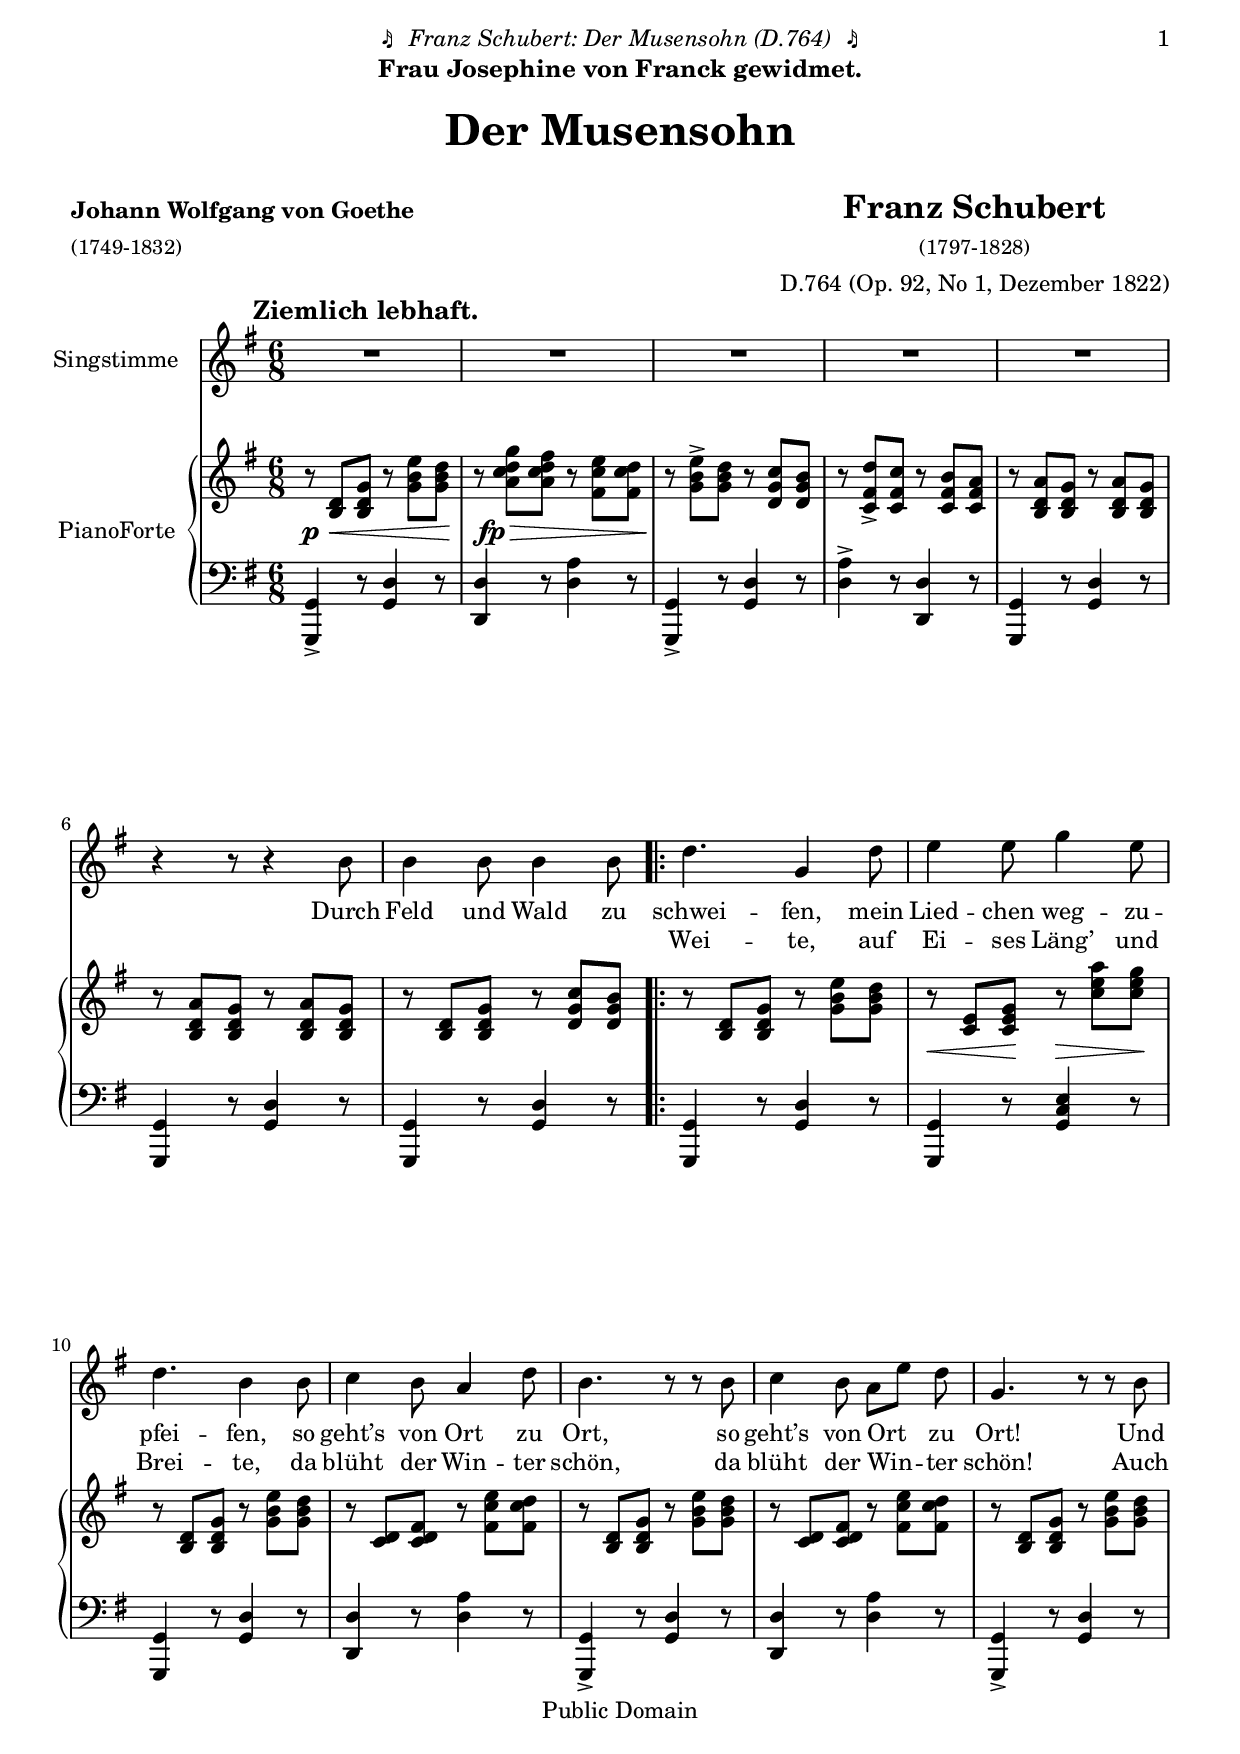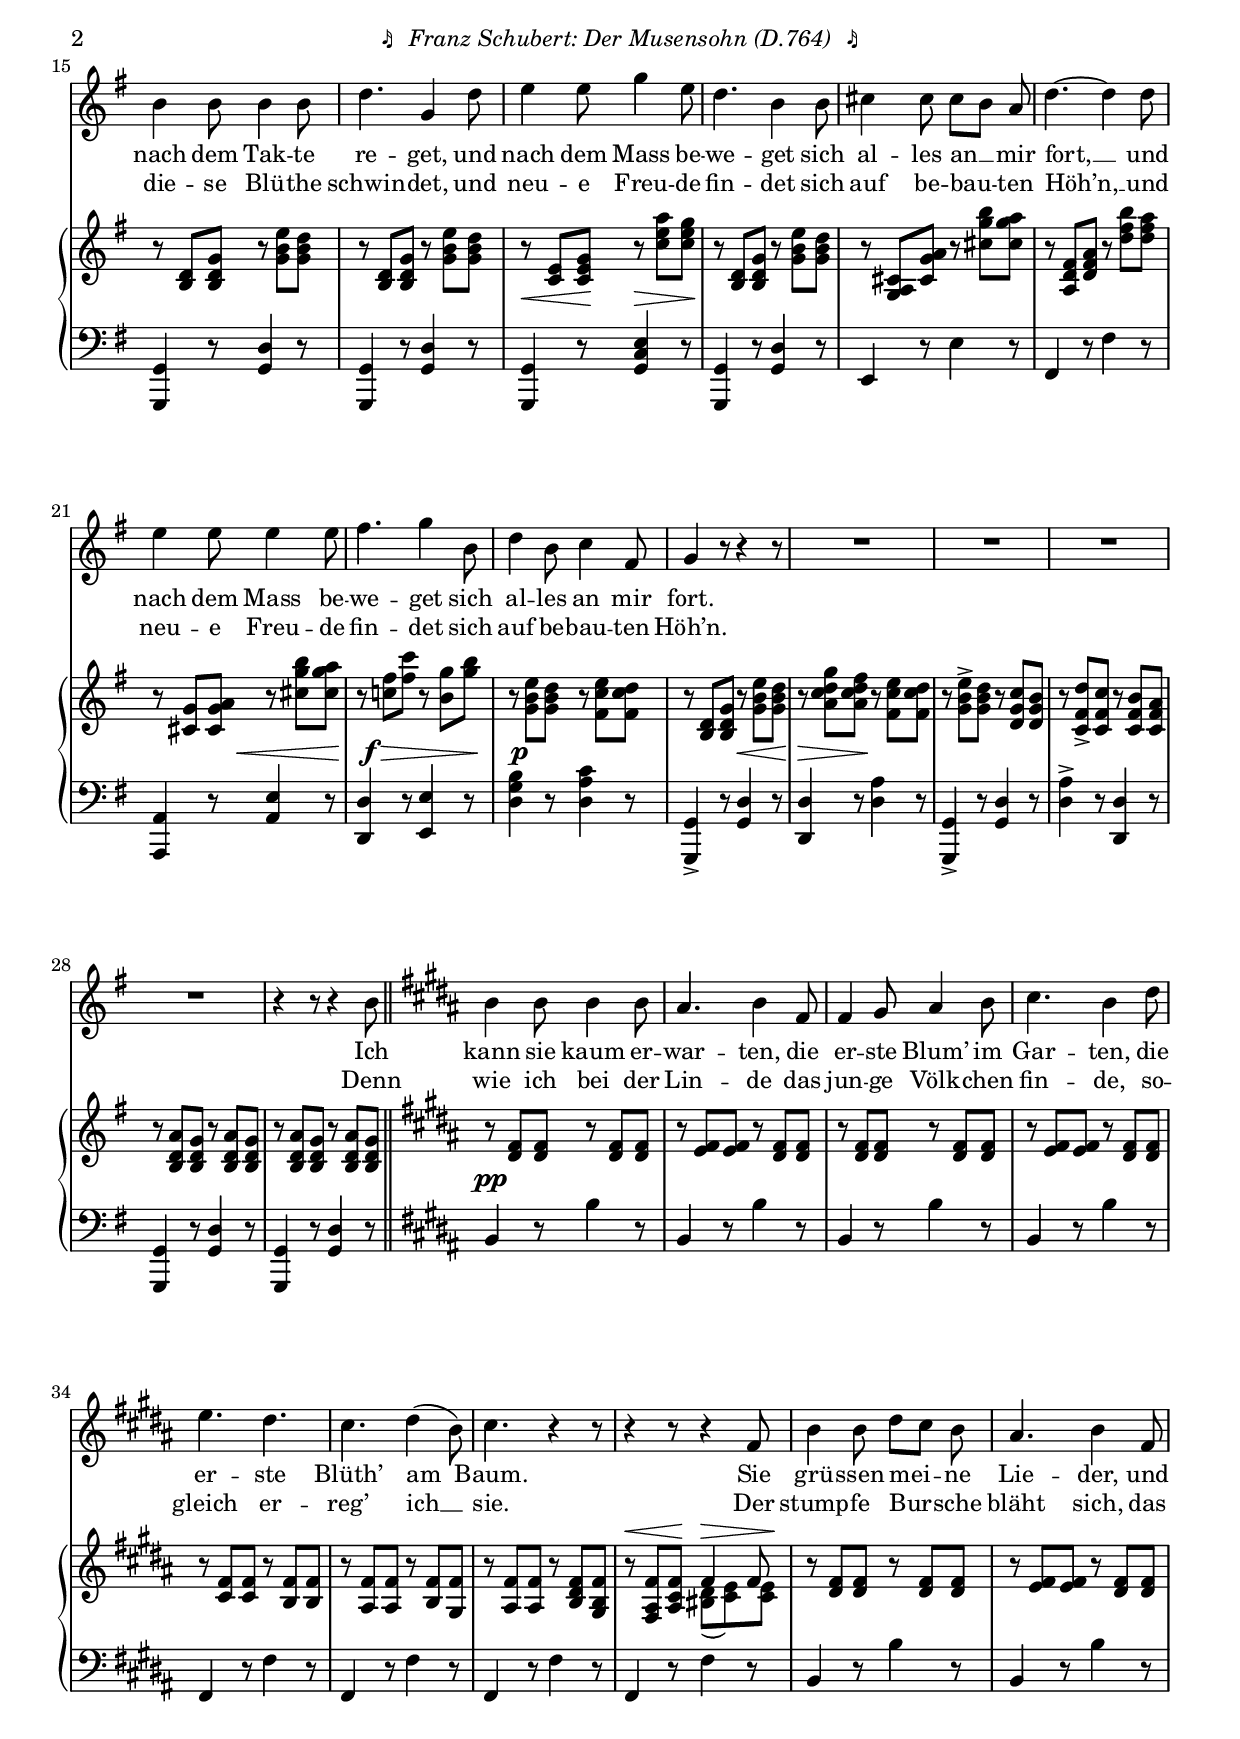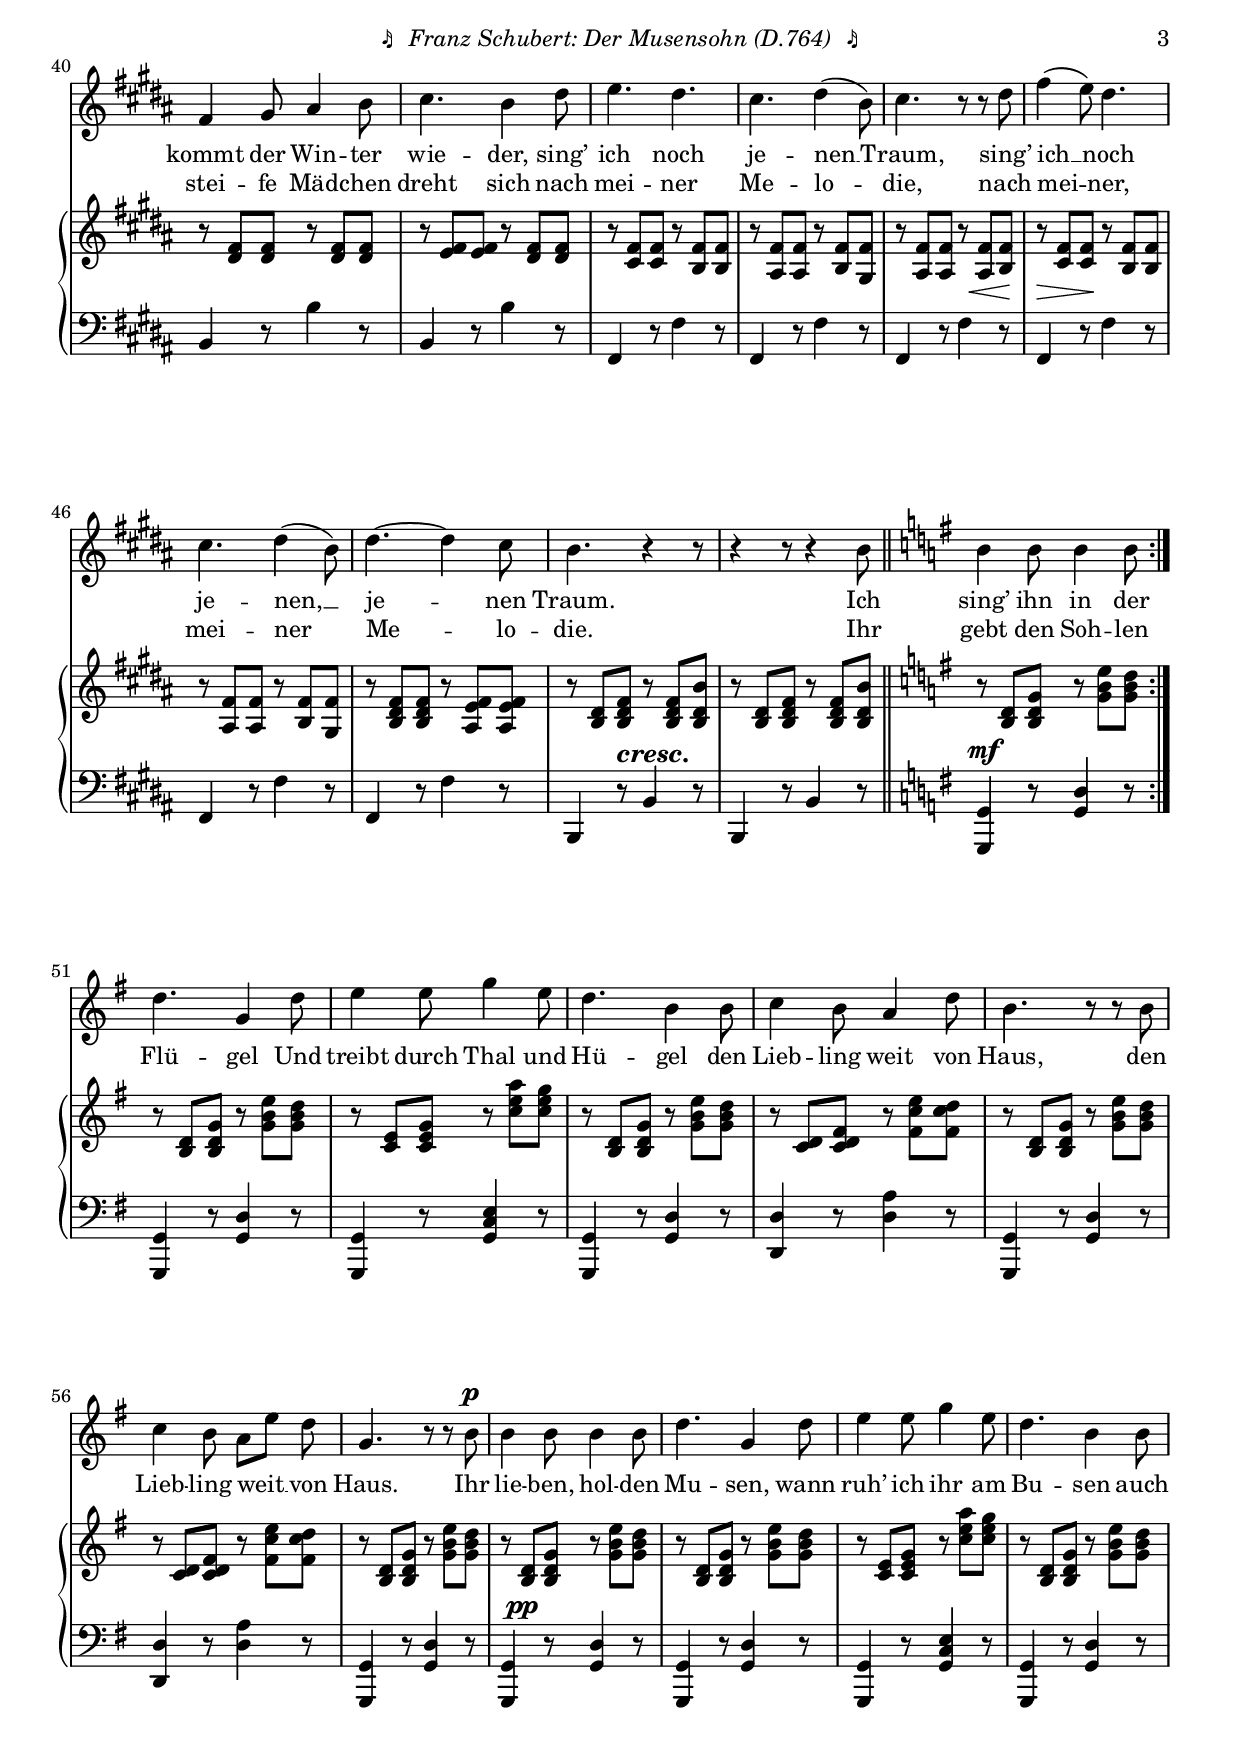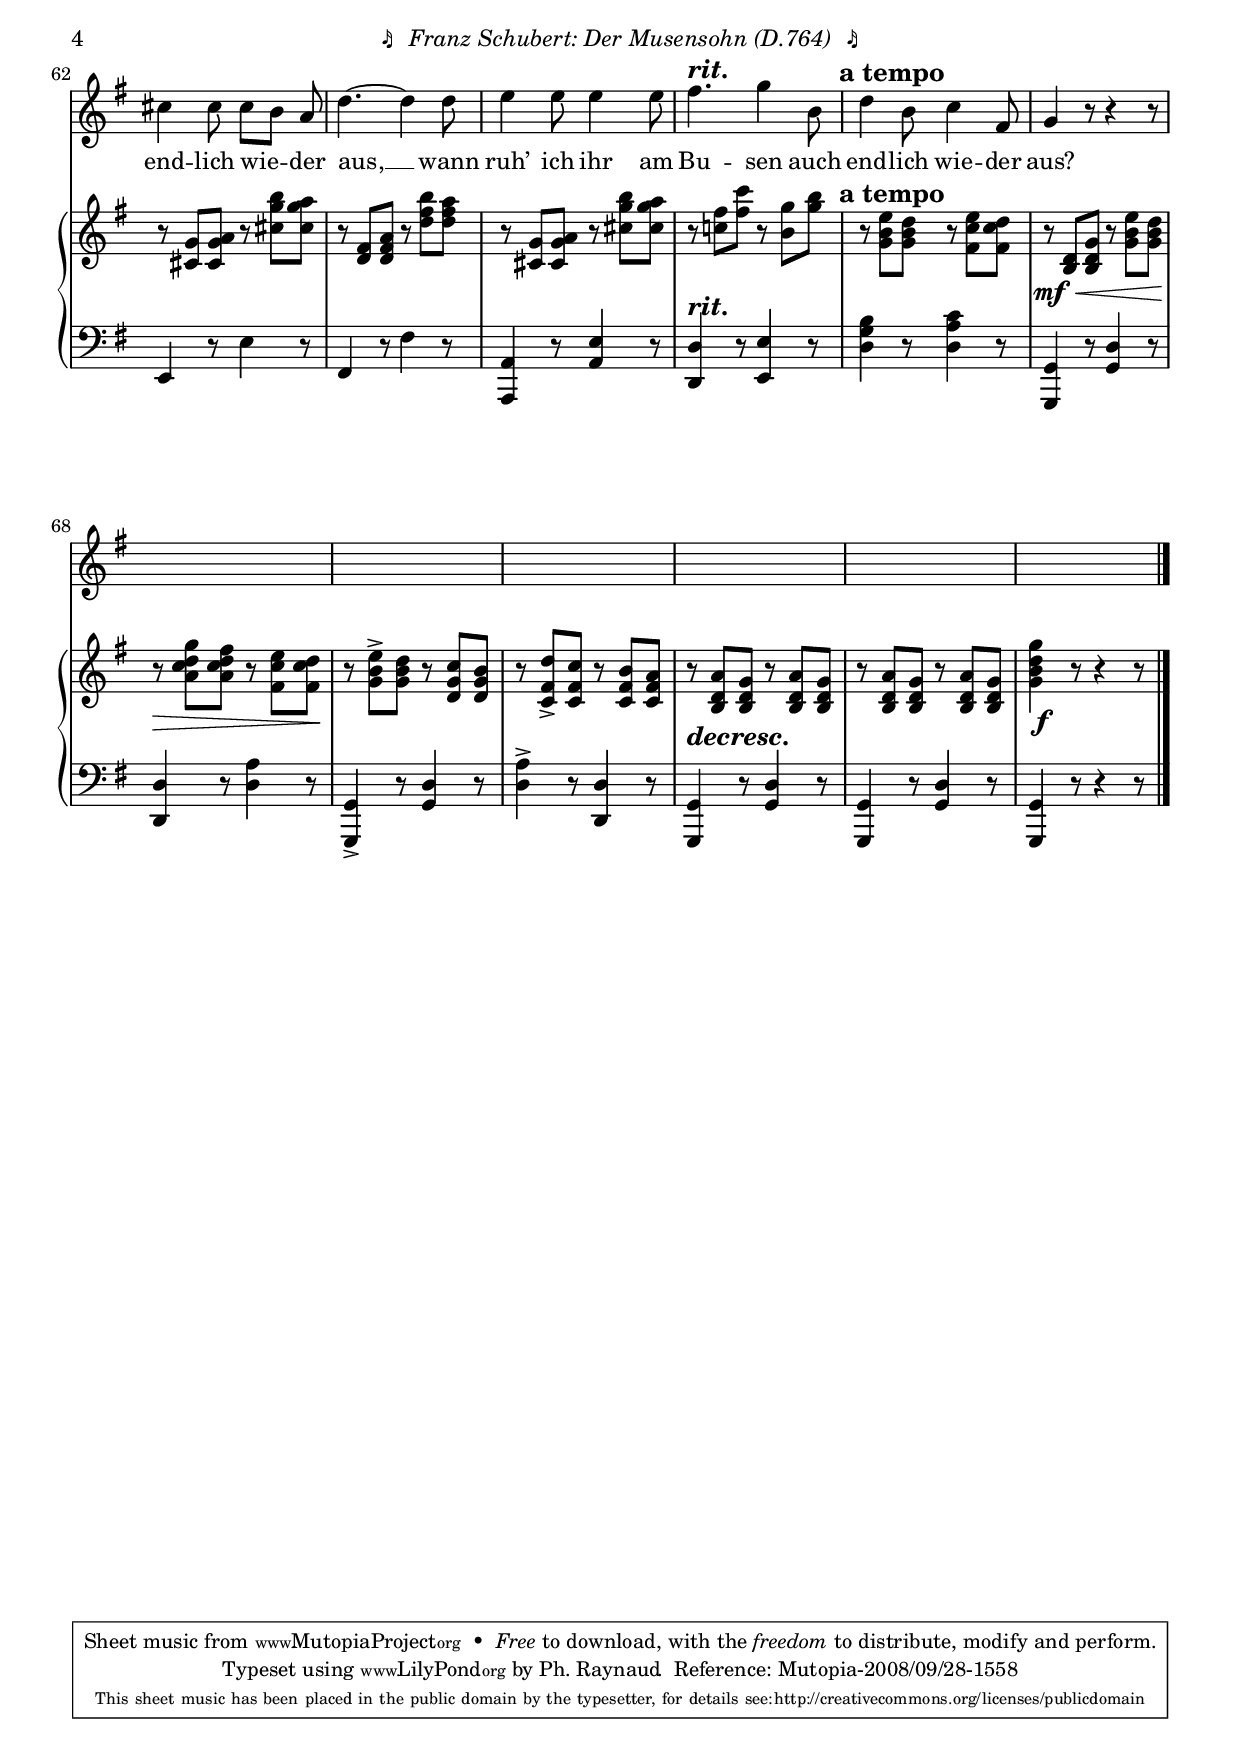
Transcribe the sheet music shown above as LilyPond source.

%%%%%%%%%%%%%%%%%%%%%%%%%%%%%%%%%%%%%%%%%%%%%%%%%%%%%%%%%%%%%%%%%%%%%%%%%%%%%%%%%%%%%%%%%%%%%%%%%%%%%%%%%%%%%%%%%%%%%%%%
%
%                                        FICHIER SchubertF-D764-DerMusensohn.ly
%
%%%%%%%%%%%%%%%%%%%%%%%%%%%%%%%%%%%%%%%%%%%%%%%%%%%%%%%%%%%%%%%%%%%%%%%%%%%%%%%%%%%%%%%%%%%%%%%%%%%%%%%%%%%%%%%%%%%%%%%%
%
%             FRANZ SCHUBERT: Gesang "Der Musensohn", für eine Singstimme mit Klavierbegleitung
%                                       AVEC SORTIES PARTITION ET MIDI SEPAREES
%                                                  
%%%%%%%%%%%%%%%%%%%%%%%%%%%%%%%%%%%%%%%%%%%%%%%%%%%%%%%%%%%%%%%%%%%%%%%%%%%%%%%%%%%%%%%%%%%%%%%%%%%%%%%%%%%%%%%%%%%%%%%%

\version "2.11.57"
\include "italiano.ly"

\paper {
%#(set-paper-size "a4")
%#(set-paper-size "letter")

line-width = 186\mm
#(define left-margin (/ (- paper-width  (* 186 mm)) 2))
 indent = 22\mm
 oddHeaderMarkup  = \markup \fill-line {
  " " { \italic "♫  Franz Schubert: Der Musensohn (D.764)  ♫" }  \fromproperty #'page:page-number-string }
 evenHeaderMarkup =  \markup \fill-line {
  \fromproperty #'page:page-number-string { \italic "♫  Franz Schubert: Der Musensohn (D.764)  ♫" } " " }
#(ly:set-option 'point-and-click #f)
}

\header {
 dedication = \markup \center-column { \fontsize #0.5 \bold "Frau Josephine von Franck gewidmet." " " }
 title = \markup { \fontsize #1.5 "Der Musensohn" }
 subsubtitle = " "
 poet = \markup { \column {
  \line { \bold "Johann Wolfgang von Goethe" }
  \line { \small "(1749-1832)" } } }
 composer = \markup \center-column { \fontsize #3 \bold "Franz Schubert" \small "(1797-1828)" "D.764 (Op. 92, No 1, Dezember 1822)" }
% MUTOPIA
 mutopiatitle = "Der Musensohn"
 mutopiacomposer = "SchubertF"
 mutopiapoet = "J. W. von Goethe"
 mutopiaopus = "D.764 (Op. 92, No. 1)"
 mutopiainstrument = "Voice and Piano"
 date = "1822"
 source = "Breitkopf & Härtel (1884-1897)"
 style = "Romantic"
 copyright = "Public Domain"
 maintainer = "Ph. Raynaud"
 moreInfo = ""
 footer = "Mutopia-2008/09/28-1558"
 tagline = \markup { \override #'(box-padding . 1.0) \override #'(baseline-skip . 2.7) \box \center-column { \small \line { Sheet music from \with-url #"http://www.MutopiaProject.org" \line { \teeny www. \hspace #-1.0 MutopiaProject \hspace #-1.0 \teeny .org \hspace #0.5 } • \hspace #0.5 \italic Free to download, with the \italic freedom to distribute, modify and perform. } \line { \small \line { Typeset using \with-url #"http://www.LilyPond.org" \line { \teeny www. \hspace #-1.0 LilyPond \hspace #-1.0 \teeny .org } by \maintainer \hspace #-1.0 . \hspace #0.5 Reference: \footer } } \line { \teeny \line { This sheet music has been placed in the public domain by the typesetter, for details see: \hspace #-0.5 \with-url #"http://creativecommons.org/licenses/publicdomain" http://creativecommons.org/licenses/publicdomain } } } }
}

%%%%%%%%%%%%%%%%%%%%%%%%%%%%%%%%%%%%%%%%%%%%%%%%%%%%%%%%%%%%%%%%%%%%%%%%%%%%%%%%%%%%%%%%%%%%%%%%%%%%%%%%%%%%%%%%%%%%%%%%
%
%                                           STRUCTURE GENERALE DU FICHIER
%
%  Les sorties Partition et Midi sont dissociées (le volume de la sortie Midi a été affiné).
%  Des "\break" ont été introduits pour unifier les deux formats de sortie PDF
%
%  -  IDENTIFICATEURS DE FONCTIONS
%  A. POÈME
%  B. CHANT: B1: Notes B2: dynamiques
%  C. PIANO: C1: Notes PIANO HAUT  C2: Notes PIANO BAS  C3: Dynamiques partition  C4: Dynamiques midi
%  D. SORTIE PARTITION
%  E. SORTIE MIDI
%
%%%%%%%%%%%%%%%%%%%%%%%%%%%%%%%%%%%%%%%%%%%%%%%%%%%%%%%%%%%%%%%%%%%%%%%%%%%%%%%%%%%%%%%%%%%%%%%%%%%%%%%%%%%%%%%%%%%%%%%%

%%%%%%%%%%%%%%%%%%%%%%%%%%%%%%%%%%%%%%%%%%%%%%%%%%%%%%%%%%%%%%%%%%%%%%%%%%%%%%%%%%%%%%%%%%%%%%%%%%%%%%%%%%%%%%%%%%%%%%%%
%                                           IDENTIFICATEURS DE FONCTIONS
%%%%%%%%%%%%%%%%%%%%%%%%%%%%%%%%%%%%%%%%%%%%%%%%%%%%%%%%%%%%%%%%%%%%%%%%%%%%%%%%%%%%%%%%%%%%%%%%%%%%%%%%%%%%%%%%%%%%%%%%

%----- TEMPI
TEMPOBASE = \tempo 8=320
TEMPORIT  = \tempo 8=240
TEMPOFIN  = \tempo 8=120
%----- TONALITÉS ET MESURES
KEYA  = { \key sol \major }
KEYB  = { \key si \major }
TIME  = { \time 6/8 }
%----- MOUVEMENT
MOVEMENT = \markup { \bold \large { \hspace #-5 "Ziemlich lebhaft." } }
ATEMPO   = \markup { \bold \large { \hspace #-2 "a tempo" } }
%----- INSTRUMENTS
ICHANT = {
 \set Staff.midiInstrument = "oboe"
 \set Staff.midiMinimumVolume = #0
 \set Staff.midiMaximumVolume = #1
}
IPIANOHAUT = {
 \set Staff.midiInstrument = "acoustic grand"
 \set Staff.midiMinimumVolume = #0
 \set Staff.midiMaximumVolume = #0.8
}
IPIANOBAS = {
 \set Staff.midiInstrument = "bright acoustic"
 \set Staff.midiMinimumVolume = #0
 \set Staff.midiMaximumVolume = #0.9
}
%----- CRESCENDO et MARKUP
CRESCM    = \markup { \large \bold \italic "cresc." }
DECRESCM  = \markup { \large \bold \italic "decresc." }
RIT       = \markup { \large \bold \italic "rit." }
%----- REPOSITIONNEMENT DES DYNAMIQUES
DYNEXO =
 #(define-music-function (parser location beg-end) (pair?)
 #{ \once \override DynamicText #'extra-offset = #$beg-end #})
PINEXO =
 #(define-music-function (parser location beg-end) (pair?)
 #{ \once \override Hairpin #'extra-offset = #$beg-end #})

%%%%%%%%%%%%%%%%%%%%%%%%%%%%%%%%%%%%%%%%%%%%%%%%%%%%%%%%%%%%%%%%%%%%%%%%%%%%%%%%%%%%%%%%%%%%%%%%%%%%%%%%%%%%%%%%%%%%%%%%
%                                           A. POEME
%%%%%%%%%%%%%%%%%%%%%%%%%%%%%%%%%%%%%%%%%%%%%%%%%%%%%%%%%%%%%%%%%%%%%%%%%%%%%%%%%%%%%%%%%%%%%%%%%%%%%%%%%%%%%%%%%%%%%%%%

poemeA = \lyricmode {
\set fontSize = #-.5
Durch Feld und Wald zu schwei -- fen,
mein Lied -- chen weg -- zu -- pfei -- fen,
so geht’s von Ort zu Ort, so geht’s von Ort zu Ort!
Und nach dem Tak -- te re -- get,
und nach dem Mass be -- we -- get
sich al -- les an __ mir fort, __
und nach dem Mass be -- we -- get
sich al -- les an mir fort.

Ich kann sie kaum er -- war -- ten,
die er -- ste Blum’ im Gar -- ten,
die er -- ste Blüth’ am Baum.
Sie grü -- ssen mei -- ne Lie -- der,
und kommt der Win -- ter wie -- der,
sing’ ich noch je -- nen __ Traum,
sing’ ich __ noch je -- nen, __ je -- nen Traum.

Ich sing’ ihn in der
}

poemeB = \lyricmode {
\set fontSize = #-.5

" "  " "  " "  " "  " " Wei -- te,
auf Ei -- ses Läng’ und Brei -- te,
da blüht der Win -- ter schön, da blüht der Win -- ter schön!
Auch die -- se Blü -- the schwin -- det,
und neu -- e Freu -- de fin -- det
sich auf be -- bau -- ten Höh’n, __
und neu -- e Freu -- de fin -- det
sich auf be -- bau -- ten Höh’n.

Denn wie ich bei der Lin -- de
das jun -- ge Völk -- chen fin -- de,
so -- gleich er -- reg’ ich __ sie.
Der stump -- fe Bur -- sche bläht sich,
das stei -- fe Mäd -- chen dreht sich
nach mei -- ner Me -- lo -- die,
nach mei -- ner, mei -- ner Me -- lo -- die.

Ihr gebt den Soh -- len
}

poemeC = \lyricmode {
\set fontSize = #-.5

Flü -- gel
Und treibt durch Thal und Hü -- gel
den Lieb -- ling weit von Haus, den Lieb -- ling weit __ von Haus.
Ihr lie -- ben, hol -- den Mu -- sen,
wann ruh’ ich ihr am Bu -- sen
auch end -- lich wie -- der aus, __
wann ruh’ ich ihr am Bu -- sen
auch end -- lich wie -- der aus?
}


%%%%%%%%%%%%%%%%%%%%%%%%%%%%%%%%%%%%%%%%%%%%%%%%%%%%%%%%%%%%%%%%%%%%%%%%%%%%%%%%%%%%%%%%%%%%%%%%%%%%%%%%%%%%%%%%%%%%%%%%
%                                           B1. CHANT : NOTES
%%%%%%%%%%%%%%%%%%%%%%%%%%%%%%%%%%%%%%%%%%%%%%%%%%%%%%%%%%%%%%%%%%%%%%%%%%%%%%%%%%%%%%%%%%%%%%%%%%%%%%%%%%%%%%%%%%%%%%%%

chantA = \relative do'' {
%--- 1
R2.*5 \break
r4 r8 r4 si8
si4 si8 si4 si8
}

chantB = \relative do'' {
%--- 8
\bar "|:"
re4. sol,4 re'8
mi4 mi8 sol4 mi8 \break
re4. si4 si8
do4 si8 la4 re8
si4. r8 r si
%--- 13
do4 si8 la[ mi'] re
sol,4. r8 r si
si4 si8 si4 si8
re4. sol,4 re'8
mi4 mi8 sol4 mi8
re4. si4 si8
%--- 19
dod4 dod8 dod[ si] la
re4.~ re4 re8
mi4 mi8 mi4 mi8
fad4. sol4 si,8
re4 si8 do4 fad,8
sol4 r8 r4 r8
%--- 25
R2.*4
r4 r8 r4 si8
%--- 30
\bar "||" \KEYB
si4 si8 si4 si8
lad4. si4 fad8
fad4 sold8 lad4 si8
dod4. si4 red8
mi4. red
%--- 35
dod4. red4( si8)
dod4. r4 r8
r4 r8 r4 fad,8
si4 si8 red[ dod] si
lad4. si4 fad8
%--- 40
fad4 sold8 lad4 si8
dod4. si4 red8
mi4. red
dod4. red4( si8)
dod4. r8 r red
fad4( mi8) red4.
%--- 46
dod4. red4( si8)
red4.~ red4 dod8
si4. r4 r8
r4 r8 r4 si8
\bar "||" \KEYA
si4 si8 si4 si8 \break
}

chantC = \relative do'' {
%--- 51
\bar ":|"
re4. sol,4 re'8
mi4 mi8 sol4 mi8
re4. si4 si8
do4 si8 la4 re8
si4. r8 r si
%--- 56
do4 si8 la[ mi'] re
sol,4. r8 r si
si4 si8 si4 si8
re4. sol,4 re'8
mi4 mi8 sol4 mi8
re4. si4 si8
%--- 62
dod4 dod8 dod[ si] la
re4.~ re4 re8
mi4 mi8 mi4 mi8
fad4. sol4 si,8
re4 si8 do4 fad,8
sol4 r8 r4 r8
%--- 68-73
s2.*6
\bar "|."
}

chantPart = { \chantA \chantB \chantC }
chantMidi = { \chantA \chantB \chantB \chantC }

%%%%%%%%%%%%%%%%%%%% RÉSUMÉ PARTITION
notePartChant = {
 \clef treble
 \KEYA \TIME
 \set autoBeaming = ##f
 s1*0 ^\MOVEMENT
 \set Staff.instrumentName = "Singstimme "
 \chantPart
}

%%%%%%%%%%%%%%%%%%%% RÉSUMÉ MIDI
noteMidiChant = {
 \KEYA \TIME
 \ICHANT
 \chantMidi
}


%%%%%%%%%%%%%%%%%%%%%%%%%%%%%%%%%%%%%%%%%%%%%%%%%%%%%%%%%%%%%%%%%%%%%%%%%%%%%%%%%%%%%%%%%%%%%%%%%%%%%%%%%%%%%%%%%%%%%%%%
%                                           B2. CHANT : DYNAMIQUES PARTITION/MIDI
%%%%%%%%%%%%%%%%%%%%%%%%%%%%%%%%%%%%%%%%%%%%%%%%%%%%%%%%%%%%%%%%%%%%%%%%%%%%%%%%%%%%%%%%%%%%%%%%%%%%%%%%%%%%%%%%%%%%%%%%

%%%%%%%%%%%%%%%%%%%% PARTITION
dynPartChant = {
\dynamicUp
%--- 1-56
s2.*56
%--- 57
s4. s4 s8\p
%--- 58-64
s2.*7
%--- 65
s2.^\RIT
s2.^\ATEMPO
%--- 67-73
s2.*7
}

%%%%%%%%%%%%%%%%%%%% MIDI

dynMidiChantA = {
%--- 1
\TEMPOBASE
s2.\p
s2.*6
}

dynMidiChantBA = {
%--- 8
s2.\p
s2.*20
%--- 29
s4. s4 s8\pp
s2.*19
%--- 49
s2.\p
s2.
}

dynMidiChantBB = {
%--- 8
s2.\p
s2.*20
%--- 29
s4. s4 s8\pp
s2.*19
%--- 49
s4. s4 s8\mf
s2.
}

dynMidiChantC = {
%--- 51
s2.*6
%--- 57
s4. s4 s8\p
s2.*7
%--- 65
\TEMPORIT s2.
\TEMPOBASE s2.
%--- 67-73
s2.*6
\TEMPOFIN s2.
}

dynMidiChant = { \dynMidiChantA \dynMidiChantBA \dynMidiChantBB \dynMidiChantC }

%%%%%%%%%%%%%%%%%%%%%%%%%%%%%%%%%%%%%%%%%%%%%%%%%%%%%%%%%%%%%%%%%%%%%%%%%%%%%%%%%%%%%%%%%%%%%%%%%%%%%%%%%%%%%%%%%%%%%%%%
%                                           C1. PIANO HAUT : NOTES
%%%%%%%%%%%%%%%%%%%%%%%%%%%%%%%%%%%%%%%%%%%%%%%%%%%%%%%%%%%%%%%%%%%%%%%%%%%%%%%%%%%%%%%%%%%%%%%%%%%%%%%%%%%%%%%%%%%%%%%%

pianoHautA = \relative do' {
%--- 1
r8 <si re>[ <si re sol>] r <sol' si mi>[ <sol si re>]
r <la do re sol>[ <la do re fad>] r <fad do' mi>[ <fad do' re>]
r <sol si mi>->[ <sol si re>] r <re sol do>[ <re sol si>]
r <do fad re'>->[ <do fad do'>] r <do fad si>[ <do fad la>]
r <si re la'>[ <si re sol>] r <si re la'>[ <si re sol>]
r <si re la'>[ <si re sol>] r <si re la'>[ <si re sol>]
%--- 7
r <si re>[ <si re sol>] r <re sol do>[ <re sol si>]
}

pianoHautB = \relative do' {
%--- 8
r8 <si re>[ <si re sol>] r <sol' si mi>[ <sol si re>]
r <do, mi>[ <do mi sol>] r <do' mi la>[ <do mi sol>]
r <si, re>[ <si re sol>] r <sol' si mi>[ <sol si re>]
r <do, re>[ <do re fad>] r <fad do' mi>[ <fad do' re>]
r <si, re>[ <si re sol>] r <sol' si mi>[ <sol si re>]
%--- 13
r <do, re>[ <do re fad>] r <fad do' mi>[ <fad do' re>]
r <si, re>[ <si re sol>] r <sol' si mi>[ <sol si re>]
r <si, re>[ <si re sol>] r <sol' si mi>[ <sol si re>]
r <si, re>[ <si re sol>] r <sol' si mi>[ <sol si re>]
r <do, mi>[ <do mi sol>] r <do' mi la>[ <do mi sol>]
r <si, re>[ <si re sol>] r <sol' si mi>[ <sol si re>]
%--- 19
r <la, dod sol>[ <dod sol' la>] r <dod' sol' si>[ <dod sol' la>]
r <la, re fad>[ <re fad la>] r <re' fad si>[ <re fad la>]
r <dod, sol'>[ <dod sol' la>] r <dod' sol' si>[ <dod sol' la>]
r <do! fad>[ <fad do'>] r <si, sol'>[ <sol' si>]
r <sol, si mi>[ <sol si re>] r <fad do' mi>[ <fad do' re>]
r <si, re>[ <si re sol>] r <sol' si mi>[ <sol si re>]
%--- 25
r <la do re sol>[ <la do re fad>] r <fad do' mi>[ <fad do' re>]
r <sol si mi>->[ <sol si re>] r <re sol do>[ <re sol si>]
r <do fad re'>->[ <do fad do'>] r <do fad si>[ <do fad la>]
r <si re la'>[ <si re sol>] r <si re la'>[ <si re sol>]
r <si re la'>[ <si re sol>] r <si re la'>[ <si re sol>]
%--- 30
\KEYB
r <red fad>[ <red fad>] r <red fad>[ <red fad>]
r <mi fad>[ <mi fad>] r <red fad>[ <red fad>]
r <red fad>[ <red fad>] r <red fad>[ <red fad>]
r <mi fad>[ <mi fad>] r <red fad>[ <red fad>]
r <dod fad>[ <dod fad>] r <si fad'>[ <si fad'>]
%--- 35
r <lad fad'>[ <lad fad'>] r <si fad'>[ <sold fad'>]
r <lad fad'>[ <lad fad'>] r <si red fad>[ <sold si fad'>]
r <fad lad fad'>[ <lad dod fad>] << { fad'4 fad8 } \\ { <sid, red>8[( <dod mi>) <dod mi>] } >>
r <red fad>[ <red fad>] r <red fad>[ <red fad>]
r <mi fad>[ <mi fad>] r <red fad>[ <red fad>]
%--- 40
r <red fad>[ <red fad>] r <red fad>[ <red fad>]
r <mi fad>[ <mi fad>] r <red fad>[ <red fad>]
r <dod fad>[ <dod fad>] r <si fad'>[ <si fad'>]
r <lad fad'>[ <lad fad'>] r <si fad'>[ <sold fad'>]
r <lad fad'>[ <lad fad'>] r <lad fad'>[ <si fad'>]
r <dod fad>[ <dod fad>] r <si fad'>[ <si fad'>]
%--- 46
r <lad fad'>[ <lad fad'>] r <si fad'>[ <sold fad'>]
r <si red fad>[ <si red fad>] r <lad mi' fad>[ <lad mi' fad>]
r <si red>[ <si red fad>] r <si red fad>[ <si red si'>]
r <si red>[ <si red fad>] r <si red fad>[ <si red si'>]
\KEYA
r <si re>[ <si re sol>] r <sol' si mi>[ <sol si re>]
}

pianoHautC = \relative do' {
%--- 51
r8 <si re>[ <si re sol>] r <sol' si mi>[ <sol si re>]
r <do, mi>[ <do mi sol>] r <do' mi la>[ <do mi sol>]
r <si, re>[ <si re sol>] r <sol' si mi>[ <sol si re>]
r <do, re>[ <do re fad>] r <fad do' mi>[ <fad do' re>]
r <si, re>[ <si re sol>] r <sol' si mi>[ <sol si re>]
%--- 56
r <do, re>[ <do re fad>] r <fad do' mi>[ <fad do' re>]
r <si, re>[ <si re sol>] r <sol' si mi>[ <sol si re>]
r <si, re>[ <si re sol>] r <sol' si mi>[ <sol si re>]
r <si, re>[ <si re sol>] r <sol' si mi>[ <sol si re>]
r <do, mi>[ <do mi sol>] r <do' mi la>[ <do mi sol>]
r <si, re>[ <si re sol>] r <sol' si mi>[ <sol si re>]
%--- 62
r <dod, sol'>[ <dod sol' la>] r <dod' sol' si>[ <dod sol' la>]
r <re, fad>[ <re fad la>] r <re' fad si>[ <re fad la>]
r <dod, sol'>[ <dod sol' la>] r <dod' sol' si>[ <dod sol' la>]
r <do! fad>[ <fad do'>] r <si, sol'>[ <sol' si>]
r <sol, si mi>[ <sol si re>] r <fad do' mi>[ <fad do' re>]
r <si, re>[ <si re sol>] r <sol' si mi>[ <sol si re>]
%--- 68-73
r <la do re sol>[ <la do re fad>] r <fad do' mi>[ <fad do' re>]
r <sol si mi>->[ <sol si re>] r <re sol do>[ <re sol si>]
r <do fad re'>->[ <do fad do'>] r <do fad si>[ <do fad la>]
r <si re la'>[ <si re sol>] r <si re la'>[ <si re sol>]
r <si re la'>[ <si re sol>] r <si re la'>[ <si re sol>]
<sol' si re sol>4 r8 r4 r8
}

%%%%%%%%%%%%%%%%%%%% RÉSUMÉ PARTITION
notePartPianoHaut = {
 \clef treble
 \KEYA \TIME
% \set autoBeaming = ##f
 \pianoHautA \pianoHautB \pianoHautC
}

%%%%%%%%%%%%%%%%%%%% RÉSUMÉ MIDI
noteMidiPianoHaut = {
 \KEYA \TIME
 \IPIANOHAUT
 \pianoHautA \pianoHautB \pianoHautB \pianoHautC
}


%%%%%%%%%%%%%%%%%%%%%%%%%%%%%%%%%%%%%%%%%%%%%%%%%%%%%%%%%%%%%%%%%%%%%%%%%%%%%%%%%%%%%%%%%%%%%%%%%%%%%%%%%%%%%%%%%%%%%%%%
%                                           C2. PIANO BAS : NOTES
%%%%%%%%%%%%%%%%%%%%%%%%%%%%%%%%%%%%%%%%%%%%%%%%%%%%%%%%%%%%%%%%%%%%%%%%%%%%%%%%%%%%%%%%%%%%%%%%%%%%%%%%%%%%%%%%%%%%%%%%

pianoBasA = \relative do, {
%--- 1
<sol sol'>4-> r8 <sol' re'>4 r8
<re re'>4 r8 <re' la'>4 r8
<sol,, sol'>4-> r8 <sol' re'>4 r8
<re' la'>4-> r8 <re, re'>4 r8
<sol, sol'>4 r8 <sol' re'>4 r8
<sol, sol'>4 r8 <sol' re'>4 r8
%--- 7
<sol, sol'>4 r8 <sol' re'>4 r8
}

pianoBasB = \relative do, {
%--- 8
<sol sol'>4 r8 <sol' re'>4 r8
<sol, sol'>4 r8 <sol' do mi>4 r8
<sol, sol'>4 r8 <sol' re'>4 r8
<re re'>4 r8 <re' la'>4 r8
<sol,, sol'>4-> r8 <sol' re'>4 r8
%--- 13
<re re'>4 r8 <re' la'>4 r8
<sol,, sol'>4-> r8 <sol' re'>4 r8
<sol, sol'>4 r8 <sol' re'>4 r8
<sol, sol'>4 r8 <sol' re'>4 r8
<sol, sol'>4 r8 <sol' do mi>4 r8
<sol, sol'>4 r8 <sol' re'>4 r8
%--- 19
mi4 r8 mi'4 r8
fad,4 r8 fad'4 r8
<la,, la'>4 r8 <la' mi'>4 r8
<re, re'>4 r8 <mi mi'>4 r8
<re' sol si>4 r8 <re la' do>4 r8
<sol,, sol'>4-> r8 <sol' re'>4 r8
%--- 25
<re re'>4 r8 <re' la'>4 r8
<sol,, sol'>4-> r8 <sol' re'>4 r8
<re' la'>4-> r8 <re, re'>4 r8
<sol, sol'>4 r8 <sol' re'>4 r8
<sol, sol'>4 r8 <sol' re'>4 r8
%--- 30
\KEYB
si4 r8 si'4 r8
si,4 r8 si'4 r8
si,4 r8 si'4 r8
si,4 r8 si'4 r8
fad, 4 r8 fad'4 r8
%--- 35
fad, 4 r8 fad'4 r8
fad, 4 r8 fad'4 r8
fad, 4 r8 fad'4 r8
si,4 r8 si'4 r8
si,4 r8 si'4 r8
%--- 40
si,4 r8 si'4 r8
si,4 r8 si'4 r8
fad, 4 r8 fad'4 r8
fad, 4 r8 fad'4 r8
fad, 4 r8 fad'4 r8
fad, 4 r8 fad'4 r8
%--- 46
fad, 4 r8 fad'4 r8
fad, 4 r8 fad'4 r8
si,,4 r8 si'4 r8
si,4 r8 si'4 r8
\KEYA
<sol, sol'>4 r8 <sol' re'>4 r8
}

pianoBasC = \relative do, {
%--- 51
<sol sol'>4 r8 <sol' re'>4 r8
<sol, sol'>4 r8 <sol' do mi>4 r8
<sol, sol'>4 r8 <sol' re'>4 r8
<re re'>4 r8 <re' la'>4 r8
<sol,, sol'>4 r8 <sol' re'>4 r8
%--- 56
<re re'>4 r8 <re' la'>4 r8
<sol,, sol'>4 r8 <sol' re'>4 r8
<sol, sol'>4 r8 <sol' re'>4 r8
<sol, sol'>4 r8 <sol' re'>4 r8
<sol, sol'>4 r8 <sol' do mi>4 r8
<sol, sol'>4 r8 <sol' re'>4 r8
%--- 62
mi4 r8 mi'4 r8
fad,4 r8 fad'4 r8
<la,, la'>4 r8 <la' mi'>4 r8
<re, re'>4 r8 <mi mi'>4 r8
<re' sol si>4 r8 <re la' do>4 r8
<sol,, sol'>4 r8 <sol' re'>4 r8
%--- 68-73
<re re'>4 r8 <re' la'>4 r8
<sol,, sol'>4-> r8 <sol' re'>4 r8
<re' la'>4-> r8 <re, re'>4 r8
<sol, sol'>4 r8 <sol' re'>4 r8
<sol, sol'>4 r8 <sol' re'>4 r8
<sol, sol'>4 r8 r4 r8
}

%%%%%%%%%%%%%%%%%%%% RÉSUMÉ PARTITION
notePartPianoBas = {
 \clef bass
 \KEYA \TIME
% \set autoBeaming = ##f
 \pianoBasA \pianoBasB \pianoBasC
}

%%%%%%%%%%%%%%%%%%%% RÉSUMÉ MIDI
noteMidiPianoBas = {
 \KEYA \TIME
 \IPIANOBAS
 \pianoBasA \pianoBasB \pianoBasB \pianoBasC
}


%%%%%%%%%%%%%%%%%%%%%%%%%%%%%%%%%%%%%%%%%%%%%%%%%%%%%%%%%%%%%%%%%%%%%%%%%%%%%%%%%%%%%%%%%%%%%%%%%%%%%%%%%%%%%%%%%%%%%%%%
%                                           C3. PIANO : DYNAMIQUES POUR LA PARTITION
%%%%%%%%%%%%%%%%%%%%%%%%%%%%%%%%%%%%%%%%%%%%%%%%%%%%%%%%%%%%%%%%%%%%%%%%%%%%%%%%%%%%%%%%%%%%%%%%%%%%%%%%%%%%%%%%%%%%%%%%

dynPartPiano = { 
%--- 1
s4.\p\cr s4 s8\!
\DYNEXO #'(1 . 0) \PINEXO #'(0.5 . 0) s4.\fp\decr s4 s8\!
s2.*4
%--- 7
s2.*2
s4\cr s8\! s4\decr s8\!
s2.*3
%--- 13
s2.*4
s4\cr s8\! s4\decr s8\!
s2.
%--- 19
s2.*2
s4 s16 s16\cr s4 s8\!
\DYNEXO #'(0.5 . 0) s4.\f\decr s4 s8\!
\DYNEXO #'(0.5 . 0) s2.\p
s4. s4\cr s8\!
%--- 25
s4\decr s8\! s4.
s2.*4
%--- 30
s2.\pp
s2.*4
%--- 35
s2.*5
%--- 40
s2.*4
s4 s16 \PINEXO #'(2 . 0) s4\cr s8\! s16
s4\decr s8\! s4.
%--- 46
s2.*2
s4 s8-\CRESCM s4.
s2.
\DYNEXO #'(0 . -0.5) s2.\mf
%--- 51
s2.*5
%--- 56
s2.*2
\DYNEXO #'(1.5 . -1) s2.\pp
s2.*3
%--- 62
s2.*3
s2.-\RIT
s2.
s4.\mf\cr s4 s8\!
%--- 68-73
s4.\decr s4 s8\!
s2.*2
s2.-\DECRESCM
s2.
\DYNEXO #'(0.5 . 0) s2.\f
}


%%%%%%%%%%%%%%%%%%%% SPECIALES PIANO HAUT
dynPartPianoHaut = { 
\dynamicUp
%--- 1-36
s2.*36
%--- 37
s4\cr s8\! s4\decr s8\!
%--- 38-65
s2.*28
%--- 66
s2.^\ATEMPO
%--- 67-73
s2.*7
}

%%%%%%%%%%%%%%%%%%%%%%%%%%%%%%%%%%%%%%%%%%%%%%%%%%%%%%%%%%%%%%%%%%%%%%%%%%%%%%%%%%%%%%%%%%%%%%%%%%%%%%%%%%%%%%%%%%%%%%%%
%                                           C4. PIANO : DYNAMIQUES POUR LE MIDI
%%%%%%%%%%%%%%%%%%%%%%%%%%%%%%%%%%%%%%%%%%%%%%%%%%%%%%%%%%%%%%%%%%%%%%%%%%%%%%%%%%%%%%%%%%%%%%%%%%%%%%%%%%%%%%%%%%%%%%%%

dynMidiPianoA = {
%--- 1
\TEMPOBASE
s4.\p\cr s4.
s4.\!\mf\decr s4 s8\!\p
s2.*4
%--- 7
s2.
}

dynMidiPianoB = {
%--- 8
s2.
s4\p\cr s8\!\mf s4\decr s8\!\p
s2.*3
%--- 13
s2.*4
s4\cr s8\!\mf s4\decr s8\!\p
s2.
%--- 19
s2.*2
s4. s4.\cr
s4.\!\f\decr s4.
s2.\!\p
s4. s4.\cr
%--- 25
s4\!\mf\decr s8\!\p s4.
s2.*4
%--- 30
s2.\pp
s2.*4
%--- 35
s2.*5
%--- 40
s2.*4
s4. s4.\cr
s4\!\mp\decr s8\!\pp s4.
%--- 46
s2.*2
s4 s8\cr s4.
s2.
s2.\!\mf
}

dynMidiPianoC = {
%--- 51
s2.*5
%--- 56
s2.*2
s2.\pp
s2.*3
%--- 62
s2.*3
s2.-\RIT
s2.
s4.\mf\cr s4.
%--- 68-73
s4.\!\f\decr s4.
s2.\!\mf
s2.
s2.\decr
s4. s4 s8\!\mp
s2.\f
}

dynMidiPiano = { \dynMidiPianoA \dynMidiPianoB \dynMidiPianoB \dynMidiPianoC }

%%%%%%%%%%%%%%%%%%%%%%%%%%%%%%%%%%%%%%%%%%%%%%%%%%%%%%%%%%%%%%%%%%%%%%%%%%%%%%%%%%%%%%%%%%%%%%%%%%%%%%%%%%%%%%%%%%%%%%%%
%                                           D. SORTIE PARTITION SEULE
%%%%%%%%%%%%%%%%%%%%%%%%%%%%%%%%%%%%%%%%%%%%%%%%%%%%%%%%%%%%%%%%%%%%%%%%%%%%%%%%%%%%%%%%%%%%%%%%%%%%%%%%%%%%%%%%%%%%%%%%

%{ --------------------
-------------------- %}

\score {
 <<
  \new Voice = "chant"  << \notePartChant \dynPartChant >>
  \new Lyrics \lyricsto "chant" { \poemeA \poemeC }
  \new Lyrics \lyricsto "chant" \poemeB

  \new PianoStaff <<
   \set PianoStaff.instrumentName = "PianoForte "
   \new Staff = "pianoUp"    << \notePartPianoHaut \dynPartPianoHaut >>
   \new Dynamics = "dynamics" \dynPartPiano
   \new Staff = "pianoDown"  << \notePartPianoBas >>
  >>
 >>

 \layout {
  \context {
   \Score
   \override SpacingSpanner #'spacing-increment = #1
  }
  \context {
   \type "Engraver_group"
   \name Dynamics
   \alias Voice % So that \CRESC works, for example.
   \consists "Output_property_engraver"

   \override VerticalAxisGroup #'minimum-Y-extent = #'(-0.5 . 0.5)
   \override DynamicLineSpanner #'Y-offset = #0

   \consists "Script_engraver"
   \consists "Dynamic_engraver"
   \consists "Text_engraver"
   \consists "Skip_event_swallow_translator"
   \consists "Axis_group_engraver"
  }
  \context {
   \PianoStaff
   \accepts Dynamics
  }
 }
}


%%%%%%%%%%%%%%%%%%%%%%%%%%%%%%%%%%%%%%%%%%%%%%%%%%%%%%%%%%%%%%%%%%%%%%%%%%%%%%%%%%%%%%%%%%%%%%%%%%%%%%%%%%%%%%%%%%%%%%%%
%                                           E. SORTIE MIDI SEULE
%%%%%%%%%%%%%%%%%%%%%%%%%%%%%%%%%%%%%%%%%%%%%%%%%%%%%%%%%%%%%%%%%%%%%%%%%%%%%%%%%%%%%%%%%%%%%%%%%%%%%%%%%%%%%%%%%%%%%%%%

%%%%%%%%%%%%%%%%%%%% SILENCE AVANT MIDI (IL Y A PARFOIS UN CRAQUEMENT À L'OUVERTURE D'UN FICHIER MIDI)
SILENCE = { \TIME s2. }

\score {
 <<
  \new Staff = "chant"      { \SILENCE << \noteMidiChant      \dynMidiChant >> }
  \new Staff = "pianoUp"    { \SILENCE << \noteMidiPianoHaut  \dynMidiPiano >> }
  \new Staff = "pianoDown"  { \SILENCE << \noteMidiPianoBas   \dynMidiPiano >> }
 >>
 \midi { }
}

%%%%%%%%%%%%%%%%%%%%%%%%%%%%%%%%%%%%%%%%%%%%%%%%%%%%%%%%%%%%%%%%%%%%%%%%%%%%%%%%%%%%%%%%%%%%%%%%%%%%%%%%%%%%%%%%%%%%%%%%
%                                         FIN DU FICHIER SchubertF-D764-DerMusensohn.ly
%%%%%%%%%%%%%%%%%%%%%%%%%%%%%%%%%%%%%%%%%%%%%%%%%%%%%%%%%%%%%%%%%%%%%%%%%%%%%%%%%%%%%%%%%%%%%%%%%%%%%%%%%%%%%%%%%%%%%%%%
